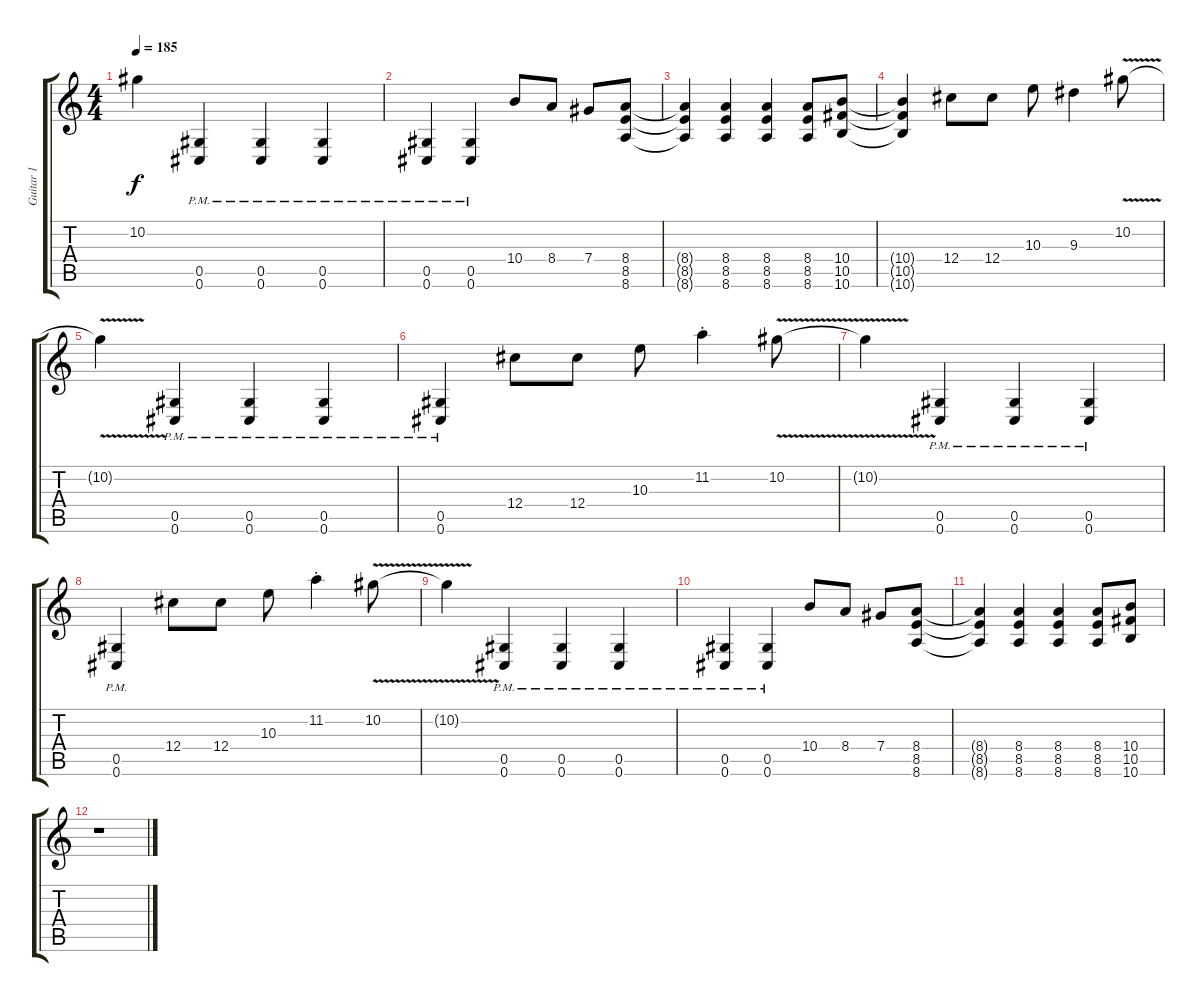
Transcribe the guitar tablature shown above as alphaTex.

\track ("Guitar 1" "Guitar 1") {instrument distortionguitar}
\staff {score tabs}
\tuning (Eb4 Bb3 Gb3 Db3 Ab2 Db2) {hide}
\ts (4 4)
\tempo 185
\clef g2
\ks c
10.2{t}.4{dy f} (0.5{pm} 0.6{pm}).4 (0.5{pm} 0.6{pm}).4 (0.5{pm} 0.6{pm}).4 |
(0.5{pm} 0.6{pm}).4 (0.5{pm} 0.6{pm}).4 10.4.8 8.4.8 7.4.8 (8.4 8.5 8.6).8 |
(8.4{t} 8.5{t} 8.6{t}).4 (8.4 8.5 8.6).4 (8.4 8.5 8.6).4 (8.4 8.5 8.6).8 (10.4 10.5 10.6).8 |
(10.4{t} 10.5{t} 10.6{t}).4 12.4.8 12.4.8 10.3.8 9.3.4 10.2{v}.8 |
10.2{t}.4 (0.5{pm} 0.6{pm}).4 (0.5{pm} 0.6{pm}).4 (0.5{pm} 0.6{pm}).4 |
(0.5{pm} 0.6{pm}).4 12.4.8 12.4.8 10.3.8 11.2{st}.4 10.2{v}.8 |
10.2{t}.4 (0.5{pm} 0.6{pm}).4 (0.5{pm} 0.6{pm}).4 (0.5{pm} 0.6{pm}).4 |
(0.5{pm} 0.6{pm}).4 12.4.8 12.4.8 10.3.8 11.2{st}.4 10.2{v}.8 |
10.2{t}.4 (0.5{pm} 0.6{pm}).4 (0.5{pm} 0.6{pm}).4 (0.5{pm} 0.6{pm}).4 |
(0.5{pm} 0.6{pm}).4 (0.5{pm} 0.6{pm}).4 10.4.8 8.4.8 7.4.8 (8.4 8.5 8.6).8 |
(8.4{t} 8.5{t} 8.6{t}).4 (8.4 8.5 8.6).4 (8.4 8.5 8.6).4 (8.4 8.5 8.6).8 (10.4 10.5 10.6).8 |
r.1
